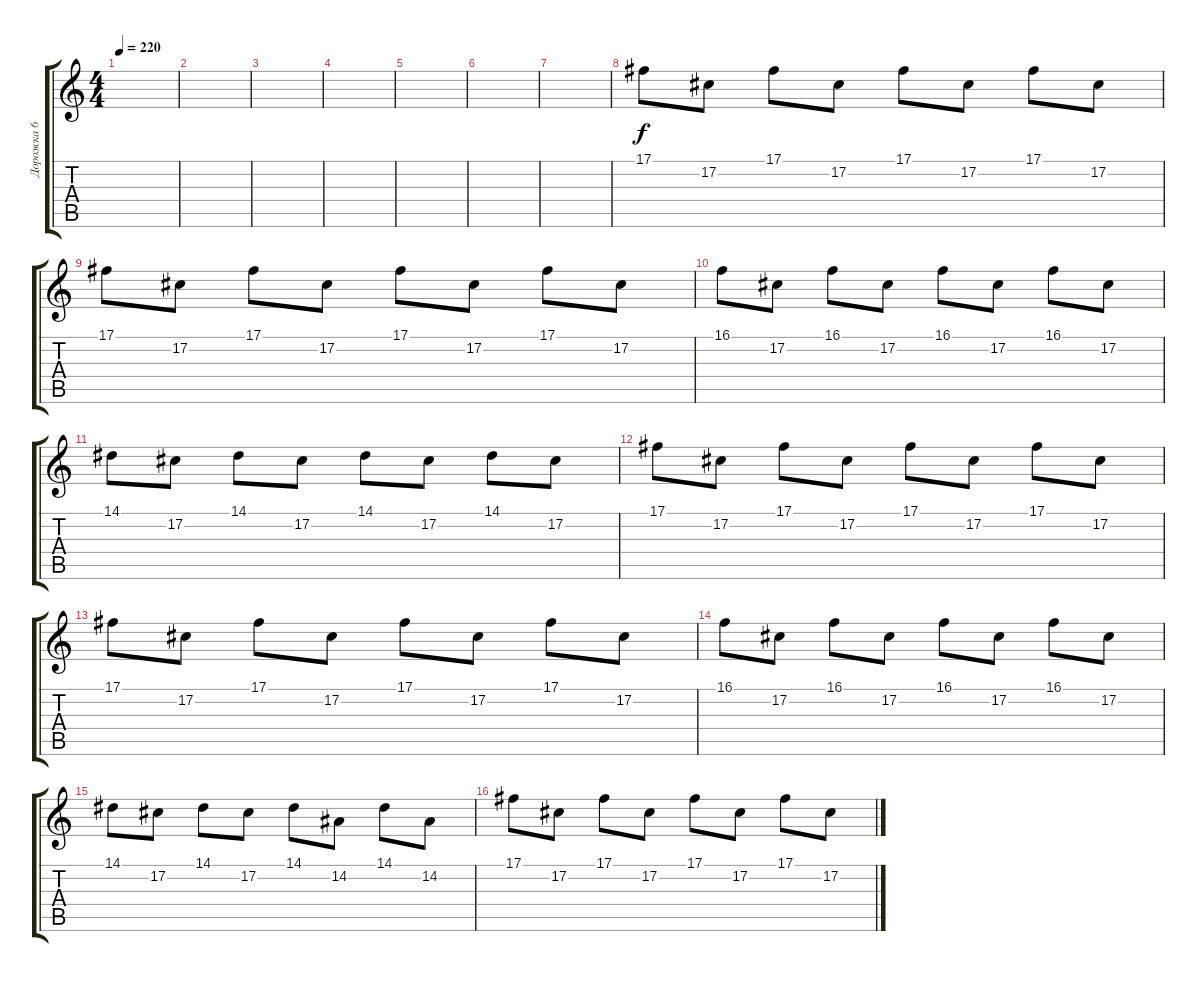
\track ("Дорожка 6" "Дорожка 6") {instrument acousticgrandpiano}
\staff {score tabs}
\tuning (Db4 Ab3 E3 B2 Gb2 B1) {hide}
\ts (4 4)
\tempo 220
\clef g2
\ks c
|
|
|
|
|
|
|
17.1.8 17.2.8 17.1.8 17.2.8 17.1.8 17.2.8 17.1.8 17.2.8 |
17.1.8 17.2.8 17.1.8 17.2.8 17.1.8 17.2.8 17.1.8 17.2.8 |
16.1.8 17.2.8 16.1.8 17.2.8 16.1.8 17.2.8 16.1.8 17.2.8 |
14.1.8 17.2.8 14.1.8 17.2.8 14.1.8 17.2.8 14.1.8 17.2.8 |
17.1.8 17.2.8 17.1.8 17.2.8 17.1.8 17.2.8 17.1.8 17.2.8 |
17.1.8 17.2.8 17.1.8 17.2.8 17.1.8 17.2.8 17.1.8 17.2.8 |
16.1.8 17.2.8 16.1.8 17.2.8 16.1.8 17.2.8 16.1.8 17.2.8 |
14.1.8 17.2.8 14.1.8 17.2.8 14.1.8 14.2.8 14.1.8 14.2.8 |
17.1.8 17.2.8 17.1.8 17.2.8 17.1.8 17.2.8 17.1.8 17.2.8
